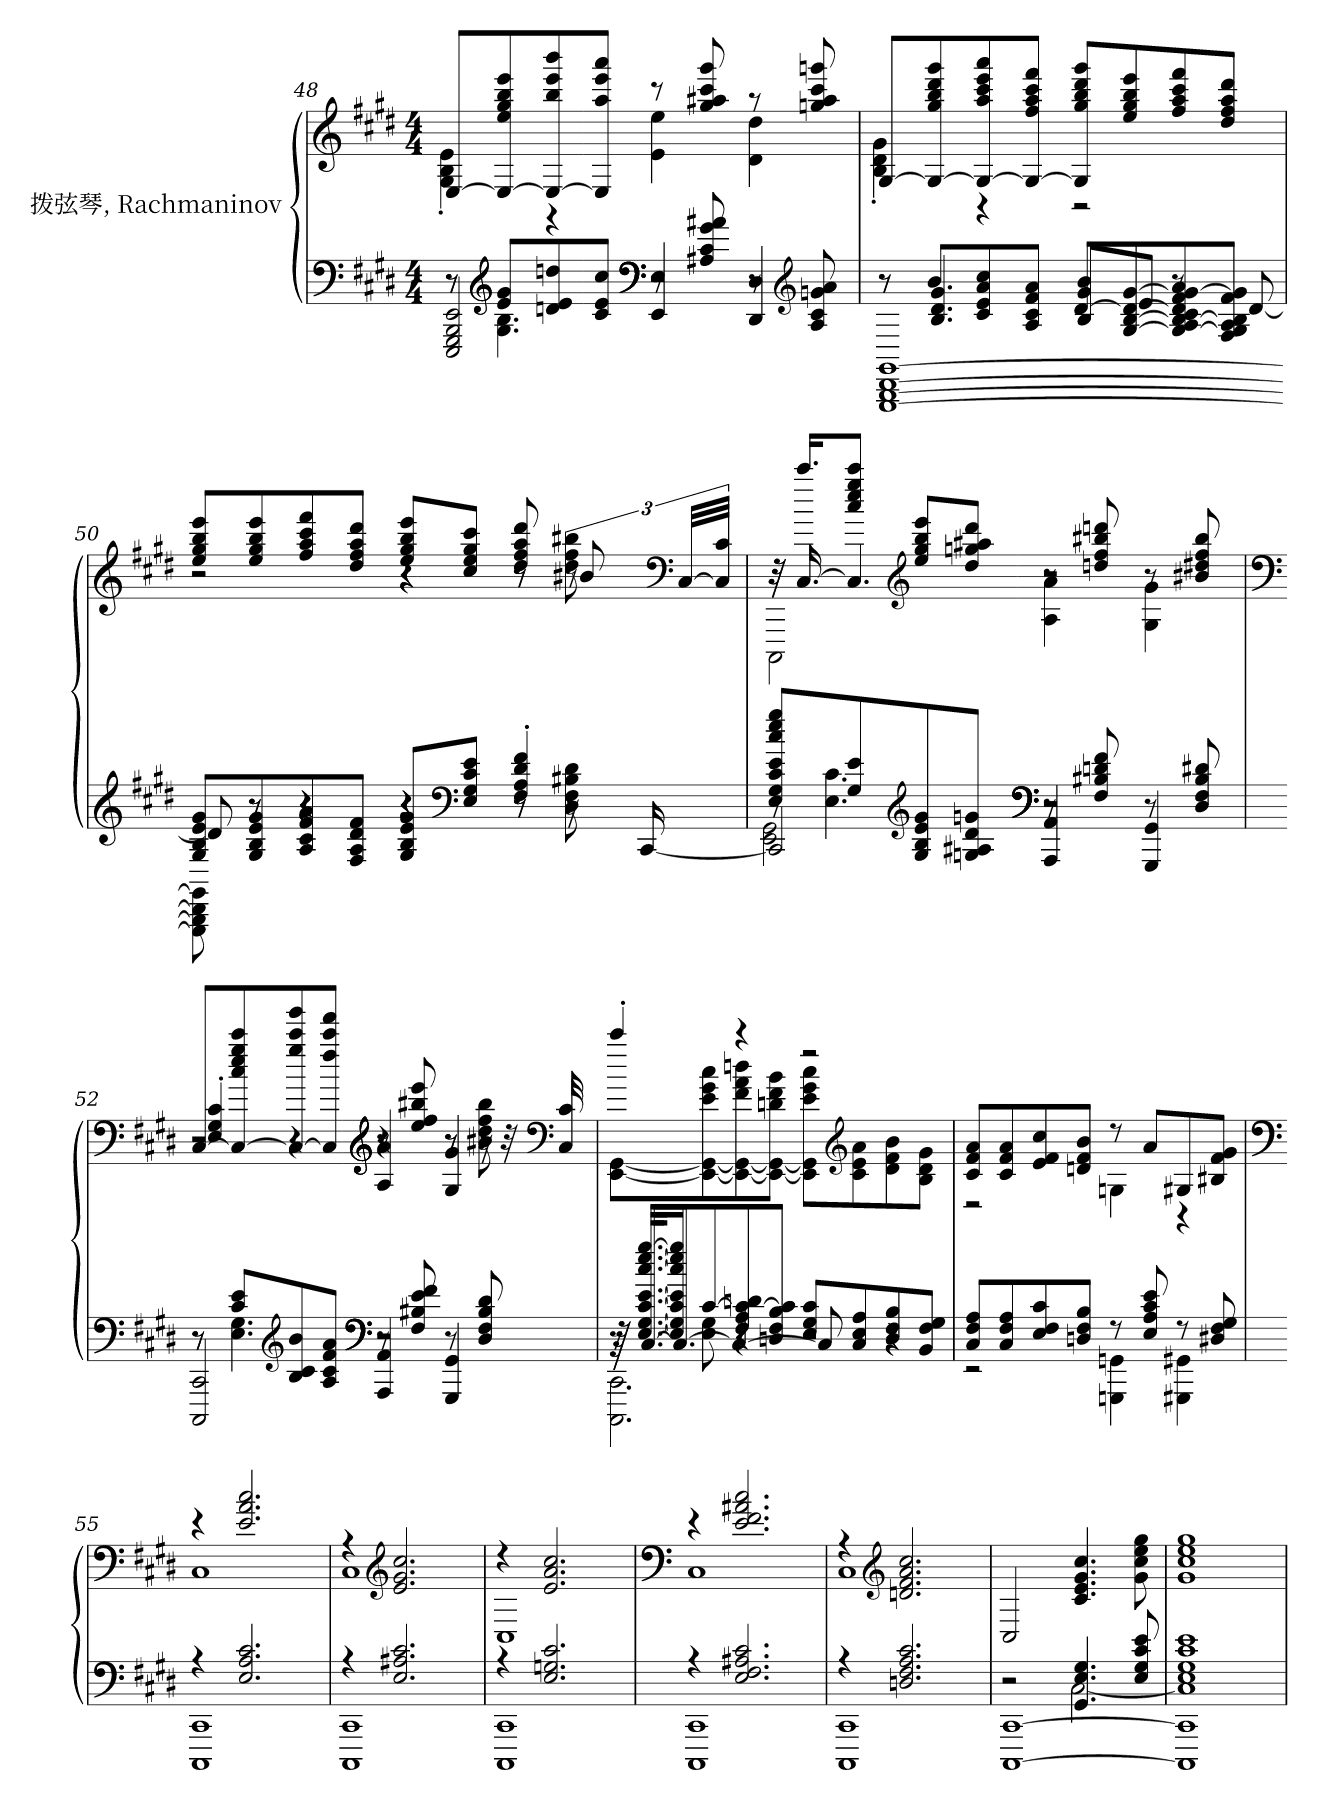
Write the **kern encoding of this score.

**kern	**kern
*part1	*part1
*staff2	*staff1
*I"拨弦琴, Rachmaninov	*
*clefF4	*clefG2
*k[f#c#g#d#]	*k[f#c#g#d#]
*M4/4	*M4/4
=48	=48
*^	*^
*	*^	*	*
8r	8r	2EEE/ 2GGG#/ 2BBB/ 2EE/	[8E/L	4G#\' 4B\' 4e\'
*clefG2	*	*	*	*
8e/ 8g#/L	4.G#\ 4.B\	.	8E/_ 8ee/ 8gg#/ 8bb/ 8eee/	.
8dn/ 8e/ 8ddn/	.	.	8E/_ 8bb/ 8eee/ 8bbb/	4r
8c#/ 8e/ 8cc#/J	.	.	8E/] 8aa/ 8eee/ 8aaa/J	.
*clefF4	*	*	*	*
8r	2r	4EE/ 4E/	8r	4e\ 4ee\
8A#X/ 8c#/ 8g#/ 8a#X/	.	.	8gg#/ 8aa#X/ 8ccc#/ 8ggg#/	.
8r	.	4DD#/ 4D#/	8r	4d#\ 4dd#\
*clefG2	*	*	*	*
8A#/ 8c#/ 8gn/ 8a#/	.	.	8ggn/ 8aa#/ 8ccc#/ 8gggn/	.
!!LO:LB:g=z	!!
=49	=49	=49	=49	=49
8r	8r	[1GGG# [1BBB [1DD# [1GG#	[8G#/L	4B\' 4d#\' 4g#\'
8b/L	4.B/ 4.d#/ 4.g#/	.	8G#/_ 8gg#/ 8bb/ 8ddd#/ 8ggg#/	.
*	*	*	*MM44	*
8c#/ 8e/ 8a/ 8cc#/	.	.	8G#/_ 8aa/ 8ccc#/ 8eee/ 8aaa/	4r
*	*	*	*MM51	*
8A/ 8c#/ 8f#/ 8a/J	.	.	8G#/_ 8ff#/ 8aa/ 8ccc#/ 8fff#/J	.
[8d#/L	8B/ 8g#/ 8b/L	.	8G#/] 8gg#/ 8bb/ 8ddd#/ 8ggg#/L	2r
[8G#/ [8B/ 8d#/_ [8g#/	8e/J	.	8ee/ 8gg#/ 8bb/ 8eee/	.
8G#/_ 8A/ 8B/_ 8c#/ 8d#/] 8f#/ 8g#/_ 8a/	8r	.	8ff#/ 8aa/ 8ccc#/ 8fff#/	.
8F#/ 8G#/] 8A/ 8B/] 8f#/ 8g#/]J	[8d#/	.	8dd#/ 8ff#/ 8aa/ 8ddd#/J	.
=50	=50	=50	=50	=50
*	*	*	*	*^
8G#/ 8B/ 8e/ 8g#/L	8d#/]	8GGG#\] 8BBB\] 8DD#\] 8GG#\]	8ee/ 8gg#/ 8bb/ 8eee/L	2r	2r
*	*	*	*MM50	*	*
8G#/ 8B/ 8e/ 8g#/	8r	8r	8ee/ 8gg#/ 8bb/ 8eee/	.	.
8A/ 8c#/ 8f#/ 8a/	4r	4r	8ff#/ 8aa/ 8ccc#/ 8fff#/	.	.
8F#/ 8A/ 8d#/ 8f#/J	.	.	8dd#/ 8ff#/ 8aa/ 8ddd#/J	.	.
8G#/ 8B/ 8e/ 8g#/L	4r	4r	8ee/ 8gg#/ 8bb/ 8eee/L	4r	4r
*clefF4	*	*	*	*	*
8E/ 8G#/ 8c#/ 8e/J	.	.	8cc#/ 8ee/ 8gg#/ 8ccc#/J	.	.
4F#/' 4A/' 4d#/' 4f#/'	8r	8r	8dd#/ 8ff#/ 8aa/ 8ddd#/	8r	8r
.	16r	8D#\ 8F#\ 8B#X\ 8d#\	12r	8dd#\ 8ff#\ 8bb#X\	8b#X/
.	[16CC#/	.	.	.	.
*	*	*	*clefF4	*	*
.	.	.	[48C#/LLL	.	.
.	.	.	48C#/] 48c#/JJJ	.	.
!!LO:LB:g=z	!!	!!
=51	=51	=51	=51	=51	=51
*	*	*^	*	*	*
8E/ 8G#/ 8c#/ 8e/ 8cc#/ 8ee/ 8gg#/L	8r	2CC#/]	2EE\ 2GG#\	32r	2CCC#\	32r
.	.	.	.	16.ccc#/KL	.	[16.C#/
8G#/ 8e/	4.E\ 4.c#\	.	.	8cc#/ 8ee/ 8gg#/ 8ccc#/J	.	4.C#/]
*clefG2	*	*	*	*clefG2	*	*
8G#/ 8B/ 8e/ 8g#/	.	.	.	8ee/ 8gg#/ 8bb/ 8eee/L	.	.
8Gn/ 8A#X/ 8d#/ 8gn/J	.	.	.	8dd#/ 8ggn/ 8aa#X/ 8ddd#/J	.	.
*clefF4	*	*	*	*	*	*
8r	2r	4AAA/ 4AA/	2r	8r	4A\ 4a\	2r
8F#/ 8B#X/ 8dn/ 8f#/	.	.	.	8ddn/ 8ff#/ 8bb#X/ 8dddn/	.	.
8r	.	4GGG#/ 4GG#/	.	8r	4G#\ 4g#\	.
8D#/ 8F#/ 8B#/ 8d#X/	.	.	.	8b#X/ 8dd#X/ 8ff#/ 8bb#/	.	.
*v	*v	*v	*v	*	*	*
=52	=52	=52	=52
*	*clefF4	*	*
*^	*	*	*
*	*^	*	*	*
8r	8r	2CCC#/ 2CC#/	[8C#/L	2r	4E/' 4G#/' 4c#/'
8c#/ 8e/L	4.E\ 4.G#\	.	8C#/_ 8cc#/ 8ee/ 8gg#/ 8ccc#/	.	.
*clefG2	*	*	*	*	*
8B/ 8c#/ 8b/	.	.	8C#/_ 8gg#/ 8ccc#/ 8ggg#/	.	4r
8A/ 8c#/ 8f#/ 8a/J	.	.	8C#/] 8ff#/ 8ccc#/ 8fff#/J	.	.
*clefF4	*	*	*clefG2	*	*
8r	2r	4AAA/ 4AA/	8r	4r	4A/ 4a/
8F#/ 8B#X/ 8e/ 8f#/	.	.	8ee/ 8ff#/ 8bb#X/ 8eee/	.	.
8r	.	4GGG#/ 4GG#/	8r	8r	4G#/ 4g#/
8D#/ 8F#/ 8B#/ 8d#/	.	.	16r	8b#X\ 8dd#\ 8ff#\ 8bb#\	.
.	.	.	32r	.	.
*	*	*	*clefF4	*	*
.	.	.	32C#/ 32c#/	.	.
*	*	*	*	*v	*v
!!LO:LB:g=z
=53	=53	=53	=53	=53
*	*	*^	*	*
64r	8r	64r	2.CCC#\ 2.CC#\	4ccc#'/	[8EE\ [8GG#\L
[32.E/ [32.G#/ [32.c#/ [32.e/ [32.cc#/ [32.ee/ [32.gg#/KLL	.	[32.C#/KKL	.	.	.
16E/] 16G#/] 16c#/] 16e/] 16cc#/] 16ee/] 16gg#/]J	.	8.C#/J_	.	.	.
[8c#/	8E\ 8G#\	.	.	.	8EE\_ 8GG#\_ 8e\ 8g#\ 8cc#\
8F#/ 8A/ 8c#/_ 8dn/	4r	4C#/_	.	4r	8EE\_ 8GG#\_ 8f#\ 8a\ 8ddn\
8Dn/ 8F#/ 8B/ 8c#/]J	.	.	.	.	8EE\_ 8GG#\_ 8dn\ 8f#\ 8b\J
8E/ 8G#/ 8c#/L	2r	8C#/]	.	2r	8EE\] 8GG#\] 8e\ 8g#\ 8cc#\L
*	*	*	*	*clefG2	*
8C#/ 8E/ 8A/	.	8r	.	.	8c#\ 8e\ 8a\
8D/ 8F#/ 8B/	.	4r	4r	.	8d\ 8f#\ 8b\
8BB/ 8F#/ 8G#/J	.	.	.	.	8B\ 8d\ 8g#\J
*	*v	*v	*v	*	*
=54	=54	=54	=54
8C#/ 8F#/ 8A/L	2r	8c#/ 8f#/ 8a/L	2r
8C#/ 8F#/ 8A/	.	8c#/ 8f#/ 8a/	.
8E/ 8F#/ 8c#/	.	8e/ 8f#/ 8cc#/	.
8Dn/ 8F#/ 8B/J	.	8dn/ 8f#/ 8b/J	.
8r	4GGGn\ 4GGn\	8r	4Gn\
8E/ 8A/ 8c#/ 8e/	.	8a/L	.
8r	4GGG#X\ 4GG#X\	8G#X/	4r
8D#X/ 8F#/ 8G#/	.	8B#X/ 8f#/ 8g#/J	.
=55	=55	=55	=55
*	*	*clefF4	*
4r	1CCC# 1CC#	4r	1C#
2.E/ 2.A/ 2.c#/	.	2.e/ 2.a/ 2.cc#/	.
=56	=56	=56	=56
4r	1CCC# 1CC#	4r	1C#
*	*	*clefG2	*
2.E/ 2.A#X/ 2.c#/	.	2.e/ 2.g#/ 2.cc#/	.
!!LO:LB:g=z	!!
=57	=57	=57	=57
4r	1CCC# 1CC#	4r	1C#
2.E/ 2.Gn/ 2.c#/	.	2.e/ 2.a/ 2.cc#/	.
=58	=58	=58	=58
*	*	*clefF4	*
4r	1CCC# 1CC#	4r	1C#
2.E/ 2.F#/ 2.A#X/ 2.c#/	.	2.e/ 2.f#/ 2.a#X/ 2.cc#/	.
=59	=59	=59	=59
4r	1CCC# 1CC#	4r	1C#
*	*	*clefG2	*
2.Dn/ 2.F#/ 2.A/ 2.c#/	.	2.dn/ 2.f#/ 2.a/ 2.cc#/	.
*	*	*v	*v
=60	=60	=60
*	*^	*
2r	2r	[1CCC# [1CC#	2C#/
4.GG#/ 4.E/ 4.G#/	[2C#\	.	4.c#/ 4.e/ 4.g#/ 4.cc#/
8E/ 8G#/ 8c#/ 8e/	.	.	8g#\ 8cc#\ 8ee\ 8gg#\
=61	=61	=61	=61
1E 1G# 1c# 1e	1C#]	1CCC#] 1CC#]	1g# 1cc# 1ee 1gg#
*v	*v	*v	*
=	=
*-	*-
